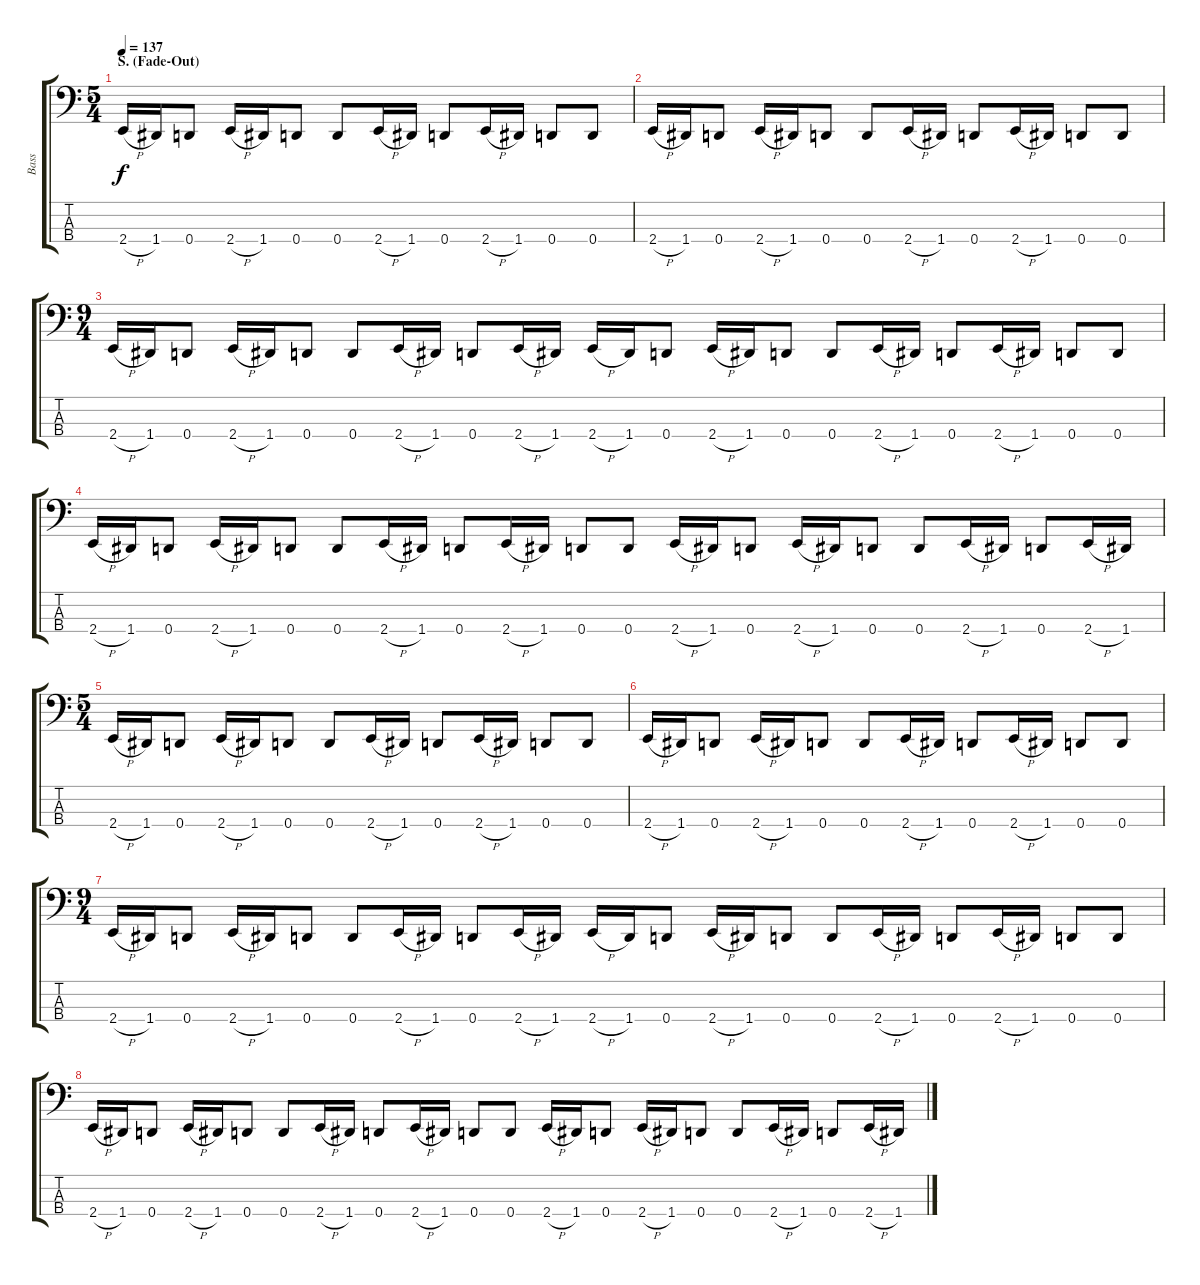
\track ("Bass" "Bass") {instrument electricbasspick}
\staff {score tabs}
\tuning (G2 D2 A1 D1) {hide}
\ts (5 4)
\section ("" "S. (Fade-Out)")
\tempo 137
\clef f4
\ks c
2.4{h}.16{dy f} 1.4.16 0.4.8 2.4{h}.16 1.4.16 0.4.8 0.4.8 2.4{h}.16 1.4.16 0.4.8 2.4{h}.16 1.4.16 0.4.8 0.4.8 |
2.4{h}.16 1.4.16 0.4.8 2.4{h}.16 1.4.16 0.4.8 0.4.8 2.4{h}.16 1.4.16 0.4.8 2.4{h}.16 1.4.16 0.4.8 0.4.8 |
\ts (9 4)
2.4{h}.16 1.4.16 0.4.8 2.4{h}.16 1.4.16 0.4.8 0.4.8 2.4{h}.16 1.4.16 0.4.8 2.4{h}.16 1.4.16 2.4{h}.16 1.4.16 0.4.8 2.4{h}.16 1.4.16 0.4.8 0.4.8 2.4{h}.16 1.4.16 0.4.8 2.4{h}.16 1.4.16 0.4.8 0.4.8 |
2.4{h}.16 1.4.16 0.4.8 2.4{h}.16 1.4.16 0.4.8 0.4.8 2.4{h}.16 1.4.16 0.4.8 2.4{h}.16 1.4.16 0.4.8 0.4.8 2.4{h}.16 1.4.16 0.4.8 2.4{h}.16 1.4.16 0.4.8 0.4.8 2.4{h}.16 1.4.16 0.4.8 2.4{h}.16 1.4.16 |
\ts (5 4)
2.4{h}.16 1.4.16 0.4.8 2.4{h}.16 1.4.16 0.4.8 0.4.8 2.4{h}.16 1.4.16 0.4.8 2.4{h}.16 1.4.16 0.4.8 0.4.8 |
2.4{h}.16 1.4.16 0.4.8 2.4{h}.16 1.4.16 0.4.8 0.4.8 2.4{h}.16 1.4.16 0.4.8 2.4{h}.16 1.4.16 0.4.8 0.4.8 |
\ts (9 4)
2.4{h}.16 1.4.16 0.4.8 2.4{h}.16 1.4.16 0.4.8 0.4.8 2.4{h}.16 1.4.16 0.4.8 2.4{h}.16 1.4.16 2.4{h}.16 1.4.16 0.4.8 2.4{h}.16 1.4.16 0.4.8 0.4.8 2.4{h}.16 1.4.16 0.4.8 2.4{h}.16 1.4.16 0.4.8 0.4.8 |
2.4{h}.16 1.4.16 0.4.8 2.4{h}.16 1.4.16 0.4.8 0.4.8 2.4{h}.16 1.4.16 0.4.8 2.4{h}.16 1.4.16 0.4.8 0.4.8 2.4{h}.16 1.4.16 0.4.8 2.4{h}.16 1.4.16 0.4.8 0.4.8 2.4{h}.16 1.4.16 0.4.8 2.4{h}.16 1.4.16
